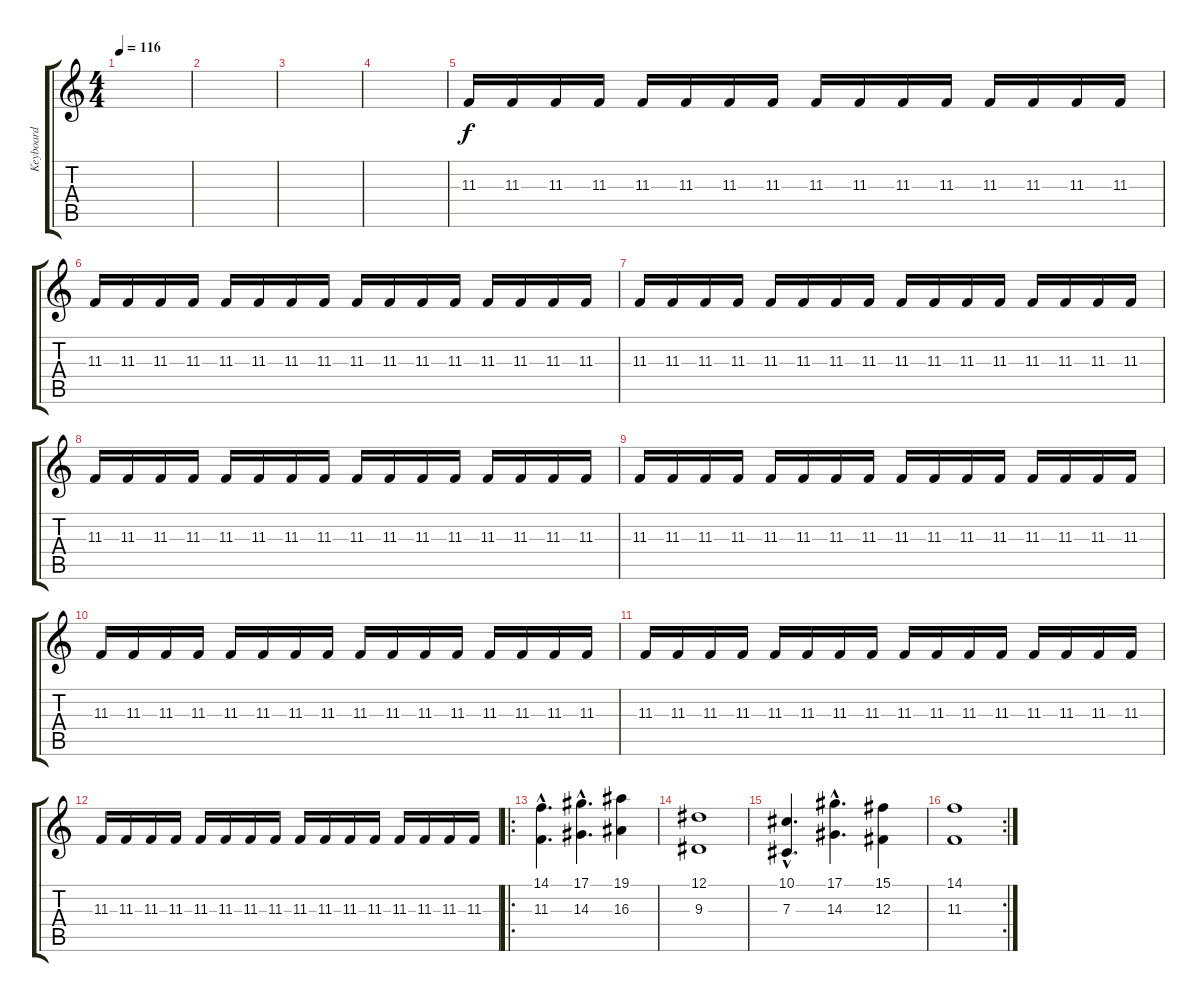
\track ("Keyboard" "Keyboard") {instrument shamisen}
\staff {score tabs}
\tuning (Eb4 Bb3 Gb3 Db3 Ab2 Eb2) {hide}
\ts (4 4)
\tempo 116
\clef g2
\ks c
|
|
|
|
11.3.16 11.3.16 11.3.16 11.3.16 11.3.16 11.3.16 11.3.16 11.3.16 11.3.16 11.3.16 11.3.16 11.3.16 11.3.16 11.3.16 11.3.16 11.3.16 |
11.3.16 11.3.16 11.3.16 11.3.16 11.3.16 11.3.16 11.3.16 11.3.16 11.3.16 11.3.16 11.3.16 11.3.16 11.3.16 11.3.16 11.3.16 11.3.16 |
11.3.16 11.3.16 11.3.16 11.3.16 11.3.16 11.3.16 11.3.16 11.3.16 11.3.16 11.3.16 11.3.16 11.3.16 11.3.16 11.3.16 11.3.16 11.3.16 |
11.3.16 11.3.16 11.3.16 11.3.16 11.3.16 11.3.16 11.3.16 11.3.16 11.3.16 11.3.16 11.3.16 11.3.16 11.3.16 11.3.16 11.3.16 11.3.16 |
11.3.16 11.3.16 11.3.16 11.3.16 11.3.16 11.3.16 11.3.16 11.3.16 11.3.16 11.3.16 11.3.16 11.3.16 11.3.16 11.3.16 11.3.16 11.3.16 |
11.3.16 11.3.16 11.3.16 11.3.16 11.3.16 11.3.16 11.3.16 11.3.16 11.3.16 11.3.16 11.3.16 11.3.16 11.3.16 11.3.16 11.3.16 11.3.16 |
11.3.16 11.3.16 11.3.16 11.3.16 11.3.16 11.3.16 11.3.16 11.3.16 11.3.16 11.3.16 11.3.16 11.3.16 11.3.16 11.3.16 11.3.16 11.3.16 |
11.3.16 11.3.16 11.3.16 11.3.16 11.3.16 11.3.16 11.3.16 11.3.16 11.3.16 11.3.16 11.3.16 11.3.16 11.3.16 11.3.16 11.3.16 11.3.16 |
\ro
(14.1{hac} 11.3{hac}).4{d volume 15 balance 8 instrument vibraphone} (17.1{hac} 14.3{hac}).4{d} (19.1 16.3).4 |
(12.1 9.3).1 |
(10.1{hac} 7.3{hac}).4{d} (17.1{hac} 14.3{hac}).4{d} (15.1 12.3).4 |
\rc 2
(14.1 11.3).1
